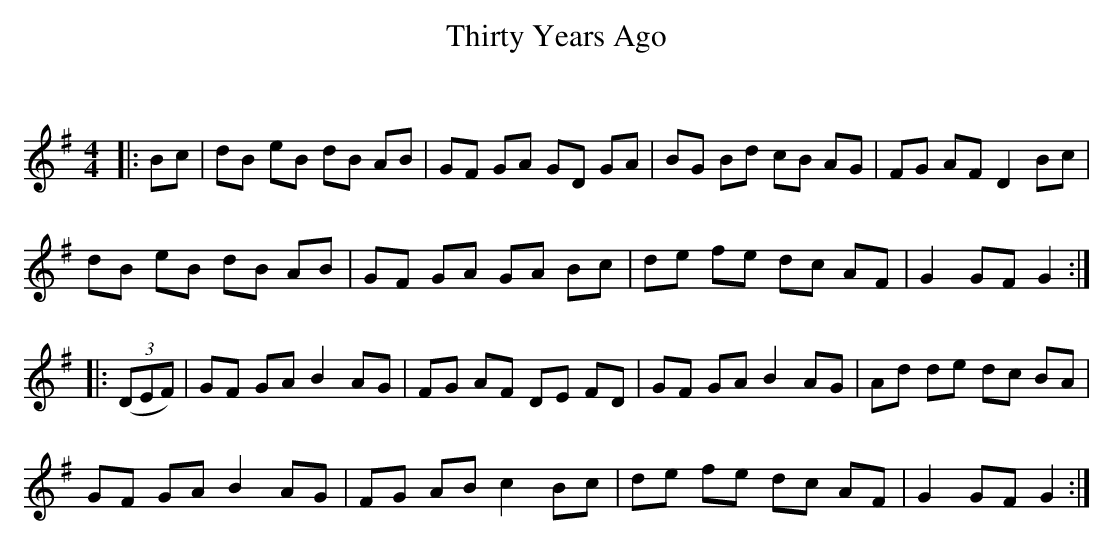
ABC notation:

X:1
T: Thirty Years Ago
C:
Q: 232
K:G
M:4/4
L:1/8
|:Bc|dB eB dB AB|GF GA GD GA|BG Bd cB AG|FG AF D2 Bc|
dB eB dB AB|GF GA GA Bc|de fe dc AF|G2 GF G2:|
|:((3DEF) |GF GA B2 AG|FG AF DE FD|GF GA B2 AG|Ad de dc BA|
GF GA B2 AG|FG AB c2 Bc|de fe dc AF|G2 GF G2:|
